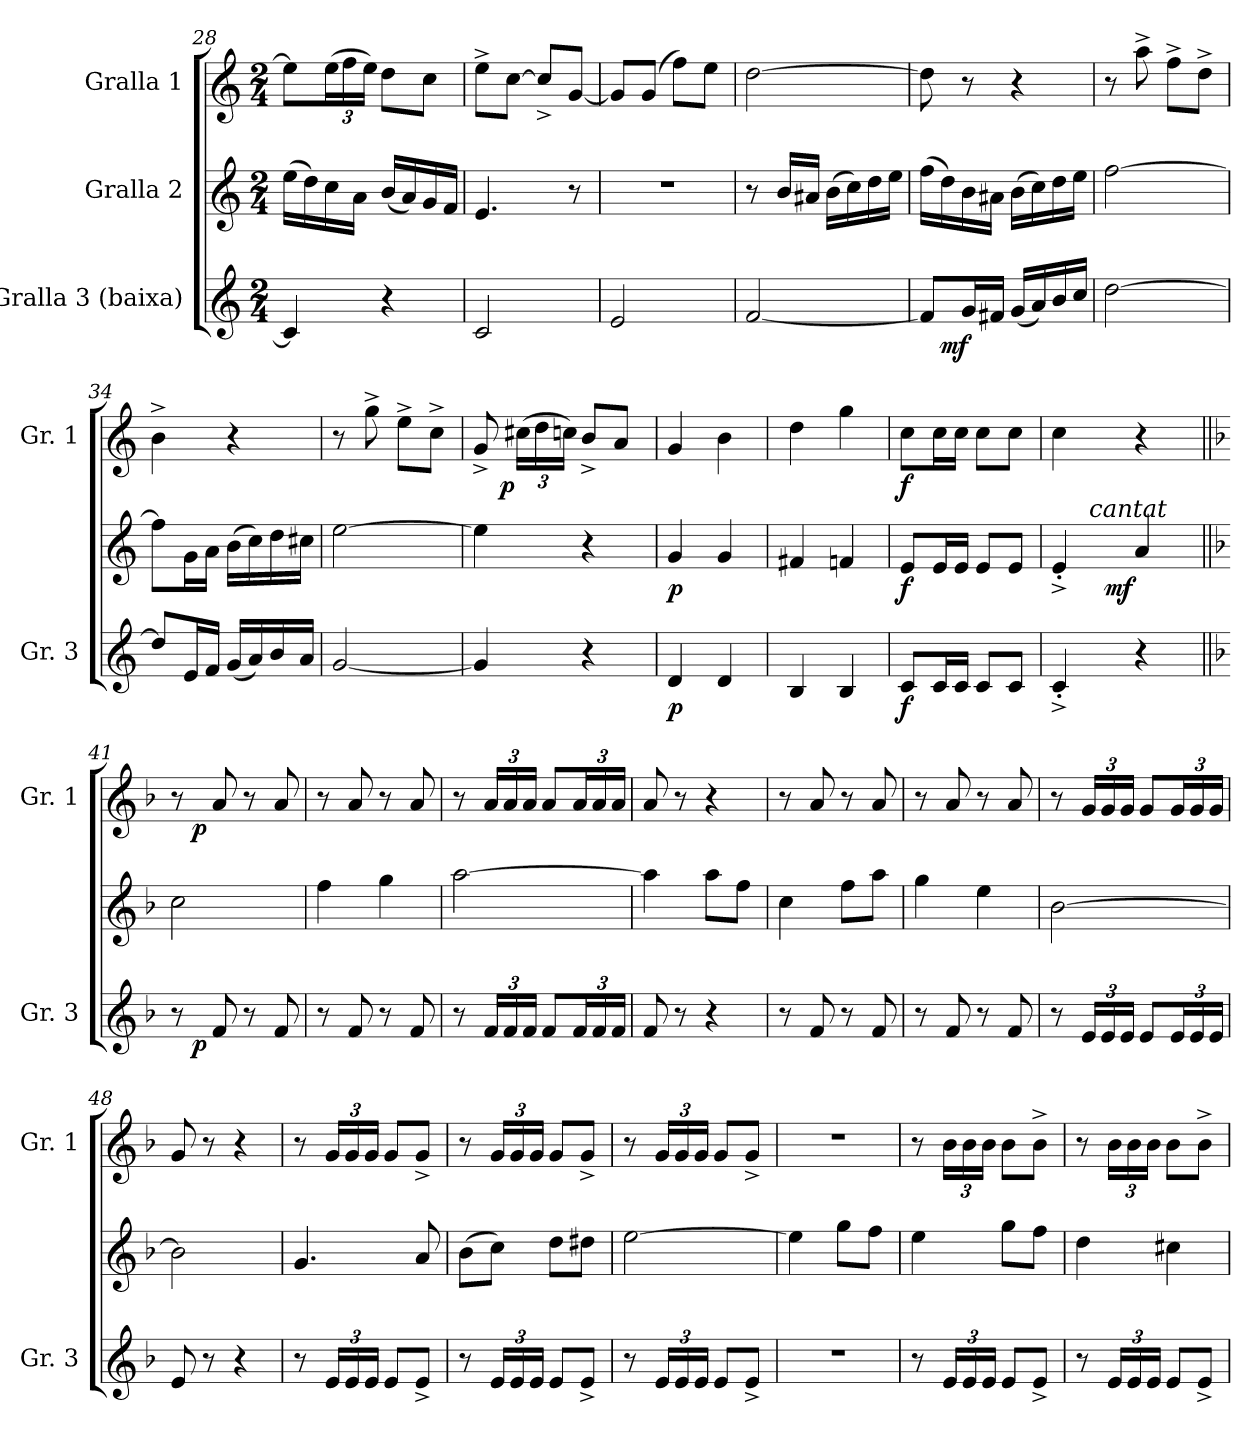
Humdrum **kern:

**kern	**dynam	**kern	**dynam	**kern	**dynam
*part3	*part3	*part2	*part2	*part1	*part1
*staff3	*staff3	*staff2	*staff2	*staff1	*staff1
*I"Gralla 3 (baixa)	*	*I"Gralla 2	*	*I"Gralla 1	*
*I'Gr. 3	*	*	*	*I'Gr. 1	*
*clefG2	*	*clefG2	*	*clefG2	*
*k[]	*	*k[]	*	*k[]	*
*M2/4	*	*M2/4	*	*M2/4	*
=28	=28	=28	=28	=28	=28
4c/]	.	(>16ee\LL	.	8ee\L]	.
.	.	16dd\)	.	.	.
*	*	*	*	*Xbrackettup	*
.	.	16cc\	.	(>24ee\L	.
.	.	.	.	24ff\	.
.	.	16a\JJ	.	.	.
.	.	.	.	24ee\JJ)	.
4r	.	(<16b/LL	.	8dd\L	.
.	.	16a/)	.	.	.
.	.	16g/	.	8cc\J	.
.	.	16f/JJ	.	.	.
=29	=29	=29	=29	=29	=29
2c/	.	4.e/	.	8ee^\L	.
.	.	.	.	[8cc\J	.
.	.	.	.	8cc^/L]	.
.	.	8r	.	[8g/J	.
=30	=30	=30	=30	=30	=30
2e/	.	2r	.	8g/L]	.
.	.	.	.	(>8g/J	.
.	.	.	.	8ff\L)	.
.	.	.	.	8ee\J	.
!!LO:LB:g=z
=31	=31	=31	=31	=31	=31
[2f/	.	8r	.	[2dd\	.
.	.	16b/LL	.	.	.
.	.	16a#X/JJ	.	.	.
.	.	(>16b\LL	.	.	.
.	.	16cc\)	.	.	.
.	.	16dd\	.	.	.
.	.	16ee\JJ	.	.	.
=32	=32	=32	=32	=32	=32
*^	*	*	*	*	*
8f/L]	16ryy	.	(>16ff\LL	.	8dd\]	.
!	!	!LO:DY:b	!	!	!	!
.	4..ryy	mf	16dd\)	.	.	.
16g/L	.	.	16b\	.	8r	.
16f#X/JJ	.	.	16a#X\JJ	.	.	.
(<16g/LL	.	.	(>16b\LL	.	4r	.
16a/)	.	.	16cc\)	.	.	.
16b/	.	.	16dd\	.	.	.
16cc/JJ	.	.	16ee\JJ	.	.	.
*v	*v	*	*	*	*	*
=33	=33	=33	=33	=33	=33
[2dd\	.	[2ff\	.	8r	.
.	.	.	.	8aa^\	.
.	.	.	.	8ff^\L	.
.	.	.	.	8dd^\J	.
=34	=34	=34	=34	=34	=34
8dd/L]	.	8ff\L]	.	4b^\	.
16e/L	.	16g\L	.	.	.
16f/JJ	.	16a\JJ	.	.	.
(<16g/LL	.	(>16b\LL	.	4r	.
16a/)	.	16cc\)	.	.	.
16b/	.	16dd\	.	.	.
16a/JJ	.	16cc#X\JJ	.	.	.
=35	=35	=35	=35	=35	=35
[2g/	.	[2ee\	.	8r	.
.	.	.	.	8gg^\	.
.	.	.	.	8ee^\L	.
.	.	.	.	8cc^\J	.
=36	=36	=36	=36	=36	=36
*	*	*	*	*^	*
4g/]	.	4ee\]	.	8g^/	12ryy	.
!	!	!	!	!	!	!LO:DY:b
.	.	.	.	.	3ryy	p
.	.	.	.	(>24cc#X\LL	.	.
.	.	.	.	24dd\	.	.
.	.	.	.	24ccn\JJ)	.	.
4r	.	4r	.	8b^/L	.	.
.	.	.	.	8a/J	.	.
.	.	.	.	.	12ryy	.
=37	=37	=37	=37	=37	=37	=37
!	!LO:DY:b	!	!LO:DY:b	!	!	!
*	*	*	*	*v	*v	*
4d/	p	4g/	p	4g/	.
4d/	.	4g/	.	4b\	.
=38	=38	=38	=38	=38	=38
4B/	.	4f#X/	.	4dd\	.
4B/	.	4fn/	.	4gg\	.
!!LO:LB:g=z
=39	=39	=39	=39	=39	=39
!	!LO:DY:b	!	!LO:DY:b	!	!LO:DY:b
8c/L	f	8e/L	f	8cc\L	f
16c/L	.	16e/L	.	16cc\L	.
16c/JJ	.	16e/JJ	.	16cc\JJ	.
8c/L	.	8e/L	.	8cc\L	.
8c/J	.	8e/J	.	8cc\J	.
=40	=40	=40	=40	=40	=40
*	*	*^	*	*	*
*	*	*	*^	*	*	*
4c'^/	.	4e'^/	12..ryy	12ryy	.	4cc\	.
.	.	.	.	48ryy	.	.	.
!	!	!	!	!LO:TX:a:i:t=cantat	!	!	!
.	.	.	.	3ryy	.	.	.
!	!	!	!	!	!LO:DY:b	!	!
.	.	.	3ryy	.	mf	.	.
4r	.	4a/	.	.	.	4r	.
.	.	.	.	24.ryy	.	.	.
.	.	.	48ryy	.	.	.	.
*	*	*v	*v	*v	*	*	*
=41||	=41||	=41||	=41||	=41||	=41||
*k[b-]	*	*k[b-]	*	*k[b-]	*
*F:	*	*F:	*	*F:	*
*^	*	*	*	*^	*
8r	16ryy	.	2cc\	.	8r	16ryy	.
!	!	!LO:DY:b	!	!	!	!	!LO:DY:b
.	4..ryy	p	.	.	.	4..ryy	p
8f/	.	.	.	.	8a/	.	.
8r	.	.	.	.	8r	.	.
8f/	.	.	.	.	8a/	.	.
*v	*v	*	*	*	*v	*v	*
=42	=42	=42	=42	=42	=42
8r	.	4ff\	.	8r	.
8f/	.	.	.	8a/	.
8r	.	4gg\	.	8r	.
8f/	.	.	.	8a/	.
=43	=43	=43	=43	=43	=43
8r	.	[2aa\	.	8r	.
*Xbrackettup	*	*	*	*	*
24f/LL	.	.	.	24a/LL	.
24f/	.	.	.	24a/	.
24f/JJ	.	.	.	24a/JJ	.
8f/L	.	.	.	8a/L	.
24f/L	.	.	.	24a/L	.
24f/	.	.	.	24a/	.
24f/JJ	.	.	.	24a/JJ	.
=44	=44	=44	=44	=44	=44
8f/	.	4aa\]	.	8a/	.
8r	.	.	.	8r	.
4r	.	8aa\L	.	4r	.
.	.	8ff\J	.	.	.
=45	=45	=45	=45	=45	=45
8r	.	4cc\	.	8r	.
8f/	.	.	.	8a/	.
8r	.	8ff\L	.	8r	.
8f/	.	8aa\J	.	8a/	.
=46	=46	=46	=46	=46	=46
8r	.	4gg\	.	8r	.
8f/	.	.	.	8a/	.
8r	.	4ee\	.	8r	.
8f/	.	.	.	8a/	.
!!LO:LB:g=z
=47	=47	=47	=47	=47	=47
8r	.	[2b-\	.	8r	.
24e/LL	.	.	.	24g/LL	.
24e/	.	.	.	24g/	.
24e/JJ	.	.	.	24g/JJ	.
8e/L	.	.	.	8g/L	.
24e/L	.	.	.	24g/L	.
24e/	.	.	.	24g/	.
24e/JJ	.	.	.	24g/JJ	.
=48	=48	=48	=48	=48	=48
8e/	.	2b-\]	.	8g/	.
8r	.	.	.	8r	.
4r	.	.	.	4r	.
=49	=49	=49	=49	=49	=49
8r	.	4.g/	.	8r	.
24e/LL	.	.	.	24g/LL	.
24e/	.	.	.	24g/	.
24e/JJ	.	.	.	24g/JJ	.
8e/L	.	.	.	8g/L	.
8e^/J	.	8a/	.	8g^/J	.
=50	=50	=50	=50	=50	=50
8r	.	(>8b-\L	.	8r	.
24e/LL	.	8cc\J)	.	24g/LL	.
24e/	.	.	.	24g/	.
24e/JJ	.	.	.	24g/JJ	.
8e/L	.	8dd\L	.	8g/L	.
8e^/J	.	8dd#X\J	.	8g^/J	.
=51	=51	=51	=51	=51	=51
8r	.	[2ee\	.	8r	.
24e/LL	.	.	.	24g/LL	.
24e/	.	.	.	24g/	.
24e/JJ	.	.	.	24g/JJ	.
8e/L	.	.	.	8g/L	.
8e^/J	.	.	.	8g^/J	.
=52	=52	=52	=52	=52	=52
2r	.	4ee\]	.	2r	.
.	.	8gg\L	.	.	.
.	.	8ff\J	.	.	.
=53	=53	=53	=53	=53	=53
8r	.	4ee\	.	8r	.
24e/LL	.	.	.	24b-\LL	.
24e/	.	.	.	24b-\	.
24e/JJ	.	.	.	24b-\JJ	.
8e/L	.	8gg\L	.	8b-\L	.
8e^/J	.	8ff\J	.	8b-^\J	.
!!LO:PB:g=z
=54	=54	=54	=54	=54	=54
8r	.	4dd\	.	8r	.
24e/LL	.	.	.	24b-\LL	.
24e/	.	.	.	24b-\	.
24e/JJ	.	.	.	24b-\JJ	.
8e/L	.	4cc#X\	.	8b-\L	.
8e^/J	.	.	.	8b-^\J	.
=	=	=	=	=	=
*-	*-	*-	*-	*-	*-
